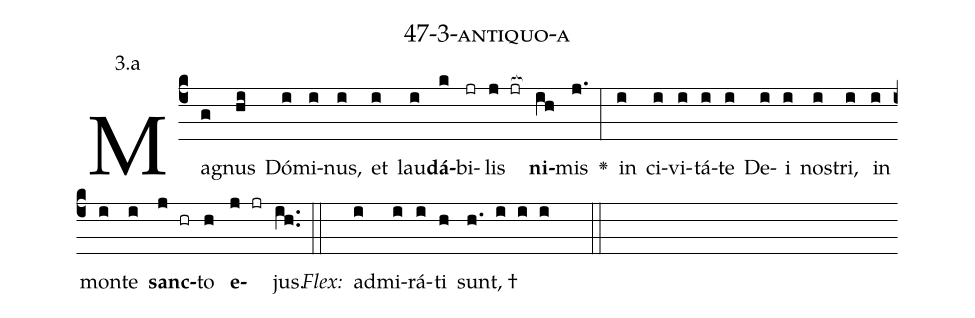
name: 47-3-antiquo-a;
annotation: 3.a;
%%
(c4)Ma(g)gnus(hi) Dó(i)mi(i)nus,(i) et(i) lau(i)<b>dá</b>(k)bi(jr)lis(j jr[ocb:1{]) <b>ni</b>(ih[ocb:0}])mis(j.) <v>\greheightstar</v>(:) in(i) ci(i)vi(i)tá(i)te(i) De(i)i(i) nos(i)tri,(i) in(i) mon(i)te(i) <b>sanc</b>(j hr)to(h) <b>e</b>(j jr)jus.(ih..) (::)
<i>Flex:</i>()  ad(i)mi(i)rá(i)ti(h) sunt, †(h. i i i  ::)

%E(i) u(i) o(j) u(h) a(j) e.(ih..) (::)
